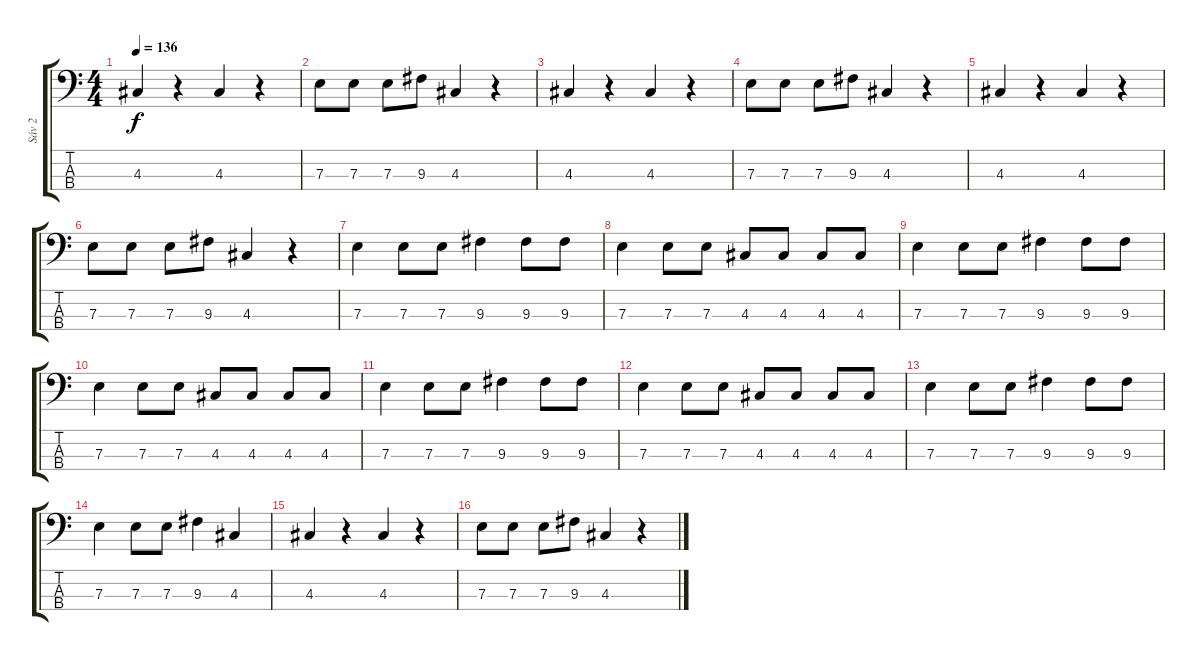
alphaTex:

\track ("Sáv 2" "Sáv 2") {instrument electricbassfinger}
\staff {score tabs}
\tuning (G2 D2 A1 E1) {hide}
\ts (4 4)
\tempo 136
\clef f4
\ks c
4.3.4{dy f} r.4 4.3.4 r.4 |
7.3.8 7.3.8 7.3.8 9.3.8 4.3.4 r.4 |
4.3.4 r.4 4.3.4 r.4 |
7.3.8 7.3.8 7.3.8 9.3.8 4.3.4 r.4 |
4.3.4 r.4 4.3.4 r.4 |
7.3.8 7.3.8 7.3.8 9.3.8 4.3.4 r.4 |
7.3.4 7.3.8 7.3.8 9.3.4 9.3.8 9.3.8 |
7.3.4 7.3.8 7.3.8 4.3.8 4.3.8 4.3.8 4.3.8 |
7.3.4 7.3.8 7.3.8 9.3.4 9.3.8 9.3.8 |
7.3.4 7.3.8 7.3.8 4.3.8 4.3.8 4.3.8 4.3.8 |
7.3.4 7.3.8 7.3.8 9.3.4 9.3.8 9.3.8 |
7.3.4 7.3.8 7.3.8 4.3.8 4.3.8 4.3.8 4.3.8 |
7.3.4 7.3.8 7.3.8 9.3.4 9.3.8 9.3.8 |
7.3.4 7.3.8 7.3.8 9.3.4 4.3.4 |
4.3.4 r.4 4.3.4 r.4 |
7.3.8 7.3.8 7.3.8 9.3.8 4.3.4 r.4
